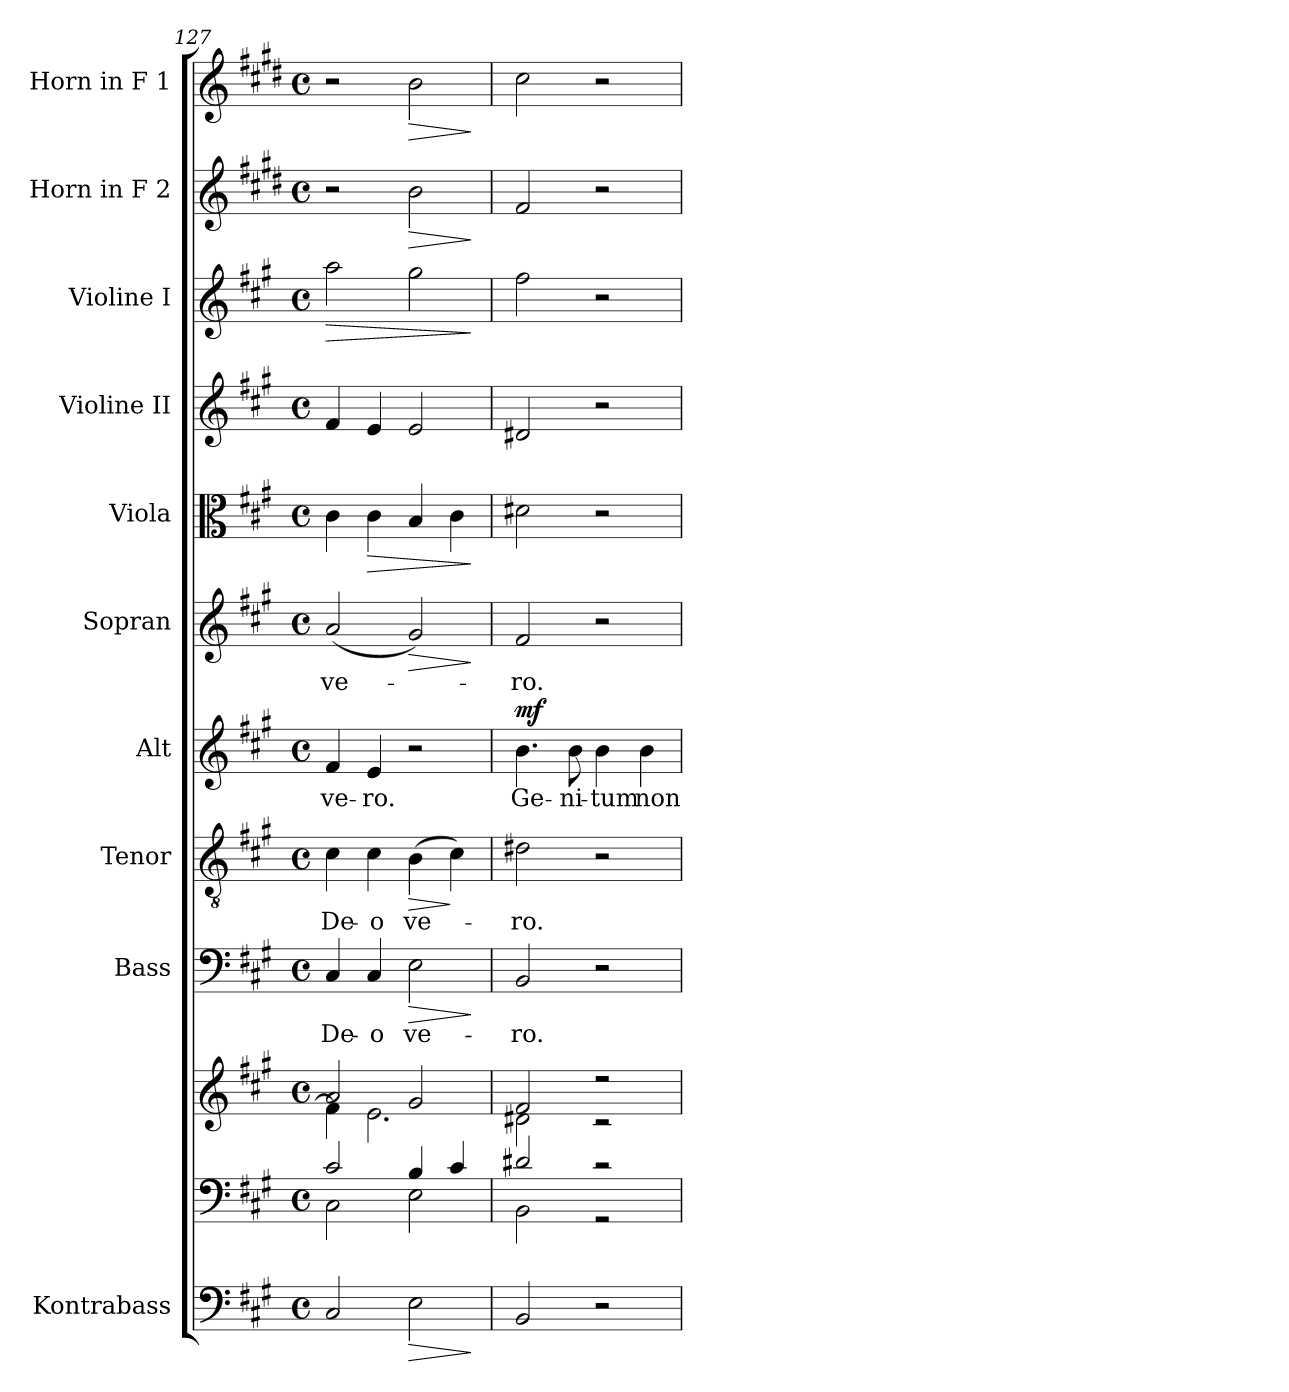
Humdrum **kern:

**kern	**dynam	**kern	**kern	**kern	**text	**dynam	**kern	**text	**dynam	**kern	**text	**dynam	**kern	**text	**dynam	**kern	**dynam	**kern	**kern	**dynam	**kern	**dynam	**kern	**dynam
*part11	*part11	*part10	*part10	*part9	*part9	*part9	*part8	*part8	*part8	*part7	*part7	*part7	*part6	*part6	*part6	*part5	*part5	*part4	*part3	*part3	*part2	*part2	*part1	*part1
*staff12	*staff12	*staff11	*staff10	*staff9	*staff9	*staff9	*staff8	*staff8	*staff8	*staff7	*staff7	*staff7	*staff6	*staff6	*staff6	*staff5	*staff5	*staff4	*staff3	*staff3	*staff2	*staff2	*staff1	*staff1
*I"Kontrabass	*	*	*	*I"Bass	*	*	*I"Tenor	*	*	*I"Alt	*	*	*I"Sopran	*	*	*I"Viola	*	*I"Violine II	*I"Violine I	*	*I"Horn in F 2	*	*I"Horn in F 1	*
*I'Kb.	*	*	*	*I'B.	*	*	*I'T.	*	*	*I'A.	*	*	*I'S.	*	*	*I'Vla.	*	*I'Vl. II	*I'Vl. I	*	*	*	*	*
*clefF4	*	*clefF4	*clefG2	*clefF4	*	*	*clefGv2	*	*	*clefG2	*	*	*clefG2	*	*	*clefC3	*	*clefG2	*clefG2	*	*clefG2	*	*clefG2	*
*ITrd7c12	*	*	*	*	*	*	*	*	*	*	*	*	*	*	*	*	*	*	*	*	*ITrd4c7	*	*ITrd4c7	*
*k[f#c#g#]	*	*k[f#c#g#]	*k[f#c#g#]	*k[f#c#g#]	*	*	*k[f#c#g#]	*	*	*k[f#c#g#]	*	*	*k[f#c#g#]	*	*	*k[f#c#g#]	*	*k[f#c#g#]	*k[f#c#g#]	*	*k[f#c#g#]	*	*k[f#c#g#]	*
*A:	*	*A:	*A:	*A:	*	*	*A:	*	*	*A:	*	*	*A:	*	*	*A:	*	*A:	*A:	*	*A:	*	*A:	*
*M4/4	*	*M4/4	*M4/4	*M4/4	*	*	*M4/4	*	*	*M4/4	*	*	*M4/4	*	*	*M4/4	*	*M4/4	*M4/4	*	*M4/4	*	*M4/4	*
*met(c)	*	*met(c)	*met(c)	*met(c)	*	*	*met(c)	*	*	*met(c)	*	*	*met(c)	*	*	*met(c)	*	*met(c)	*met(c)	*	*met(c)	*	*met(c)	*
=127	=127	=127	=127	=127	=127	=127	=127	=127	=127	=127	=127	=127	=127	=127	=127	=127	=127	=127	=127	=127	=127	=127	=127	=127
*	*	*^	*^	*	*	*	*	*	*	*	*	*	*	*	*	*	*	*	*	*	*	*	*	*
!	!	!	!	!	!	!	!LO:LY:b	!	!	!LO:LY:b	!	!	!LO:LY:b	!	!	!LO:LY:b	!	!	!	!	!	!LO:HP:b	!	!	!	!
2CC#/	.	2c#/	2C#\	2a/	4f#\]	4C#/	De-	.	4c#\	De-	.	4f#/	ve-	.	(<2a/	ve-	.	4c#\	.	4f#/	2aa\	>	2r	.	2r	.
!	!	!	!	!	!	!	!LO:LY:b	!	!	!LO:LY:b	!	!	!LO:LY:b	!	!	!	!	!	!LO:HP:b	!	!	!	!	!	!	!
.	.	.	.	.	2.e\	4C#/	-o	.	4c#\	-o	.	4e/	-ro.	.	.	.	.	4c#\	>	4e/	.	.	.	.	.	.
!	!LO:HP:b	!	!	!	!	!	!LO:LY:b	!LO:HP:b	!	!LO:LY:b	!LO:HP:b	!	!	!	!	!	!LO:HP:b	!	!	!	!	!	!	!LO:HP:b	!	!LO:HP:b
2EE\	>	4B/	2E\	2g#/	.	2E\	ve-	>	(>4B\	ve-	>	2r	.	.	2g#/)	.	>	4B/	.	2e/	2gg#\	.	2e\	>	2e\	>
.	.	4c#/	.	.	.	.	.	.	4c#\)	.	]	.	.	.	.	.	.	4c#\	.	.	.	.	.	.	.	.
*	*	*v	*v	*	*	*	*	*	*	*	*	*	*	*	*	*	*	*	*	*	*	*	*	*	*	*
*	*	*	*v	*v	*	*	*	*	*	*	*	*	*	*	*	*	*	*	*	*	*	*	*	*	*
.	]	.	.	.	.	]	.	.	.	.	.	.	.	.	]	.	]	.	.	]	.	]	.	]
=128	=128	=128	=128	=128	=128	=128	=128	=128	=128	=128	=128	=128	=128	=128	=128	=128	=128	=128	=128	=128	=128	=128	=128	=128
*	*	*^	*^	*	*	*	*	*	*	*	*	*	*	*	*	*	*	*	*	*	*	*	*	*
!	!	!	!	!	!	!	!LO:LY:b	!	!	!LO:LY:b	!	!	!LO:LY:b	!LO:DY:a	!	!LO:LY:b	!	!	!	!	!	!	!	!	!	!
2BBB/	.	2d#X/	2BB\	2f#/	2d#X\	2BB/	-ro.	.	2d#X\	-ro.	.	4.b\	Ge-	mf	2f#/	-ro.	.	2d#X\	.	2d#X/	2ff#\	.	2B/	.	2f#\	.
!	!	!	!	!	!	!	!	!	!	!	!	!	!LO:LY:b	!	!	!	!	!	!	!	!	!	!	!	!	!
.	.	.	.	.	.	.	.	.	.	.	.	8b\	-ni-	.	.	.	.	.	.	.	.	.	.	.	.	.
!	!	!	!	!	!	!	!	!	!	!	!	!	!LO:LY:b	!	!	!	!	!	!	!	!	!	!	!	!	!
2r	.	2r	2r	2r	2r	2r	.	.	2r	.	.	4b\	-tum	.	2r	.	.	2r	.	2r	2r	.	2r	.	2r	.
!	!	!	!	!	!	!	!	!	!	!	!	!	!LO:LY:b	!	!	!	!	!	!	!	!	!	!	!	!	!
.	.	.	.	.	.	.	.	.	.	.	.	4b\	non	.	.	.	.	.	.	.	.	.	.	.	.	.
*	*	*v	*v	*	*	*	*	*	*	*	*	*	*	*	*	*	*	*	*	*	*	*	*	*	*	*
*	*	*	*v	*v	*	*	*	*	*	*	*	*	*	*	*	*	*	*	*	*	*	*	*	*	*
=	=	=	=	=	=	=	=	=	=	=	=	=	=	=	=	=	=	=	=	=	=	=	=	=
*-	*-	*-	*-	*-	*-	*-	*-	*-	*-	*-	*-	*-	*-	*-	*-	*-	*-	*-	*-	*-	*-	*-	*-	*-
